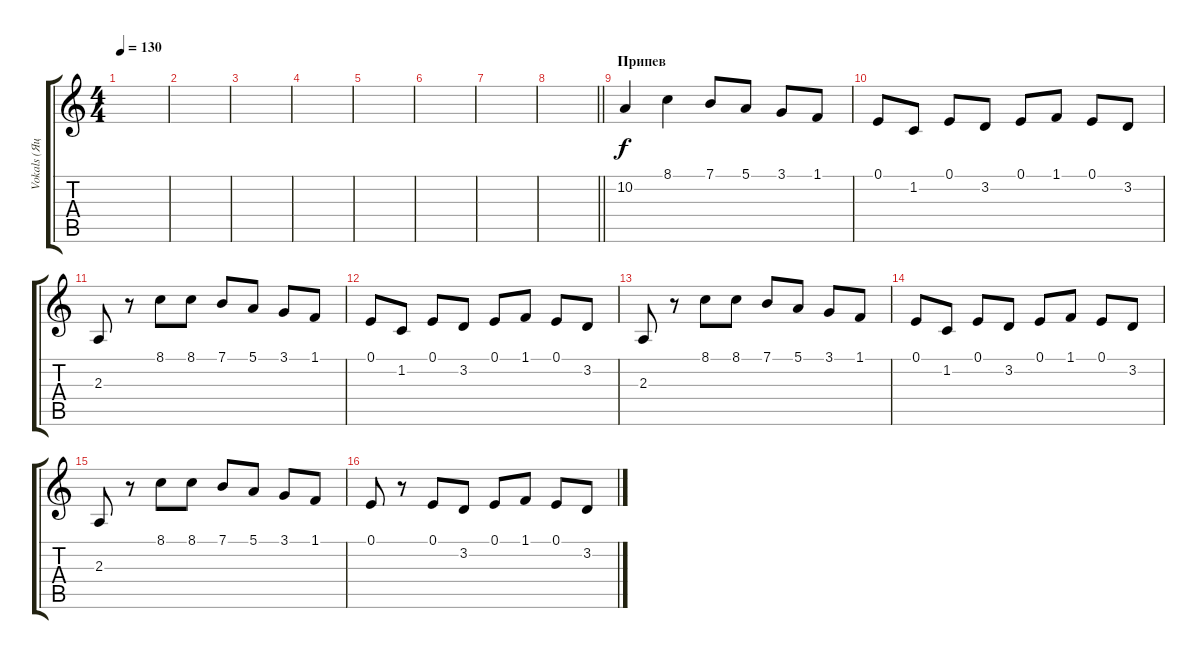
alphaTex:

\track ("Vokals (Яцына) " "Vokals (Яц") {instrument lead2sawtooth}
\staff {score tabs}
\tuning (E4 B3 G3 D3 A2 E2) {hide}
\ts (4 4)
\tempo 130
\clef g2
\ks c
|
|
|
|
|
|
|
\barLineRight lightlight
|
\section ("" "Припев")
10.2.4 8.1.4 7.1.8 5.1.8 3.1.8 1.1.8 |
0.1.8 1.2.8 0.1.8 3.2.8 0.1.8 1.1.8 0.1.8 3.2.8 |
2.3.8 r.8 8.1.8 8.1.8 7.1.8 5.1.8 3.1.8 1.1.8 |
0.1.8 1.2.8 0.1.8 3.2.8 0.1.8 1.1.8 0.1.8 3.2.8 |
2.3.8 r.8 8.1.8 8.1.8 7.1.8 5.1.8 3.1.8 1.1.8 |
0.1.8 1.2.8 0.1.8 3.2.8 0.1.8 1.1.8 0.1.8 3.2.8 |
2.3.8 r.8 8.1.8 8.1.8 7.1.8 5.1.8 3.1.8 1.1.8 |
0.1.8 r.8 0.1.8 3.2.8 0.1.8 1.1.8 0.1.8 3.2.8
